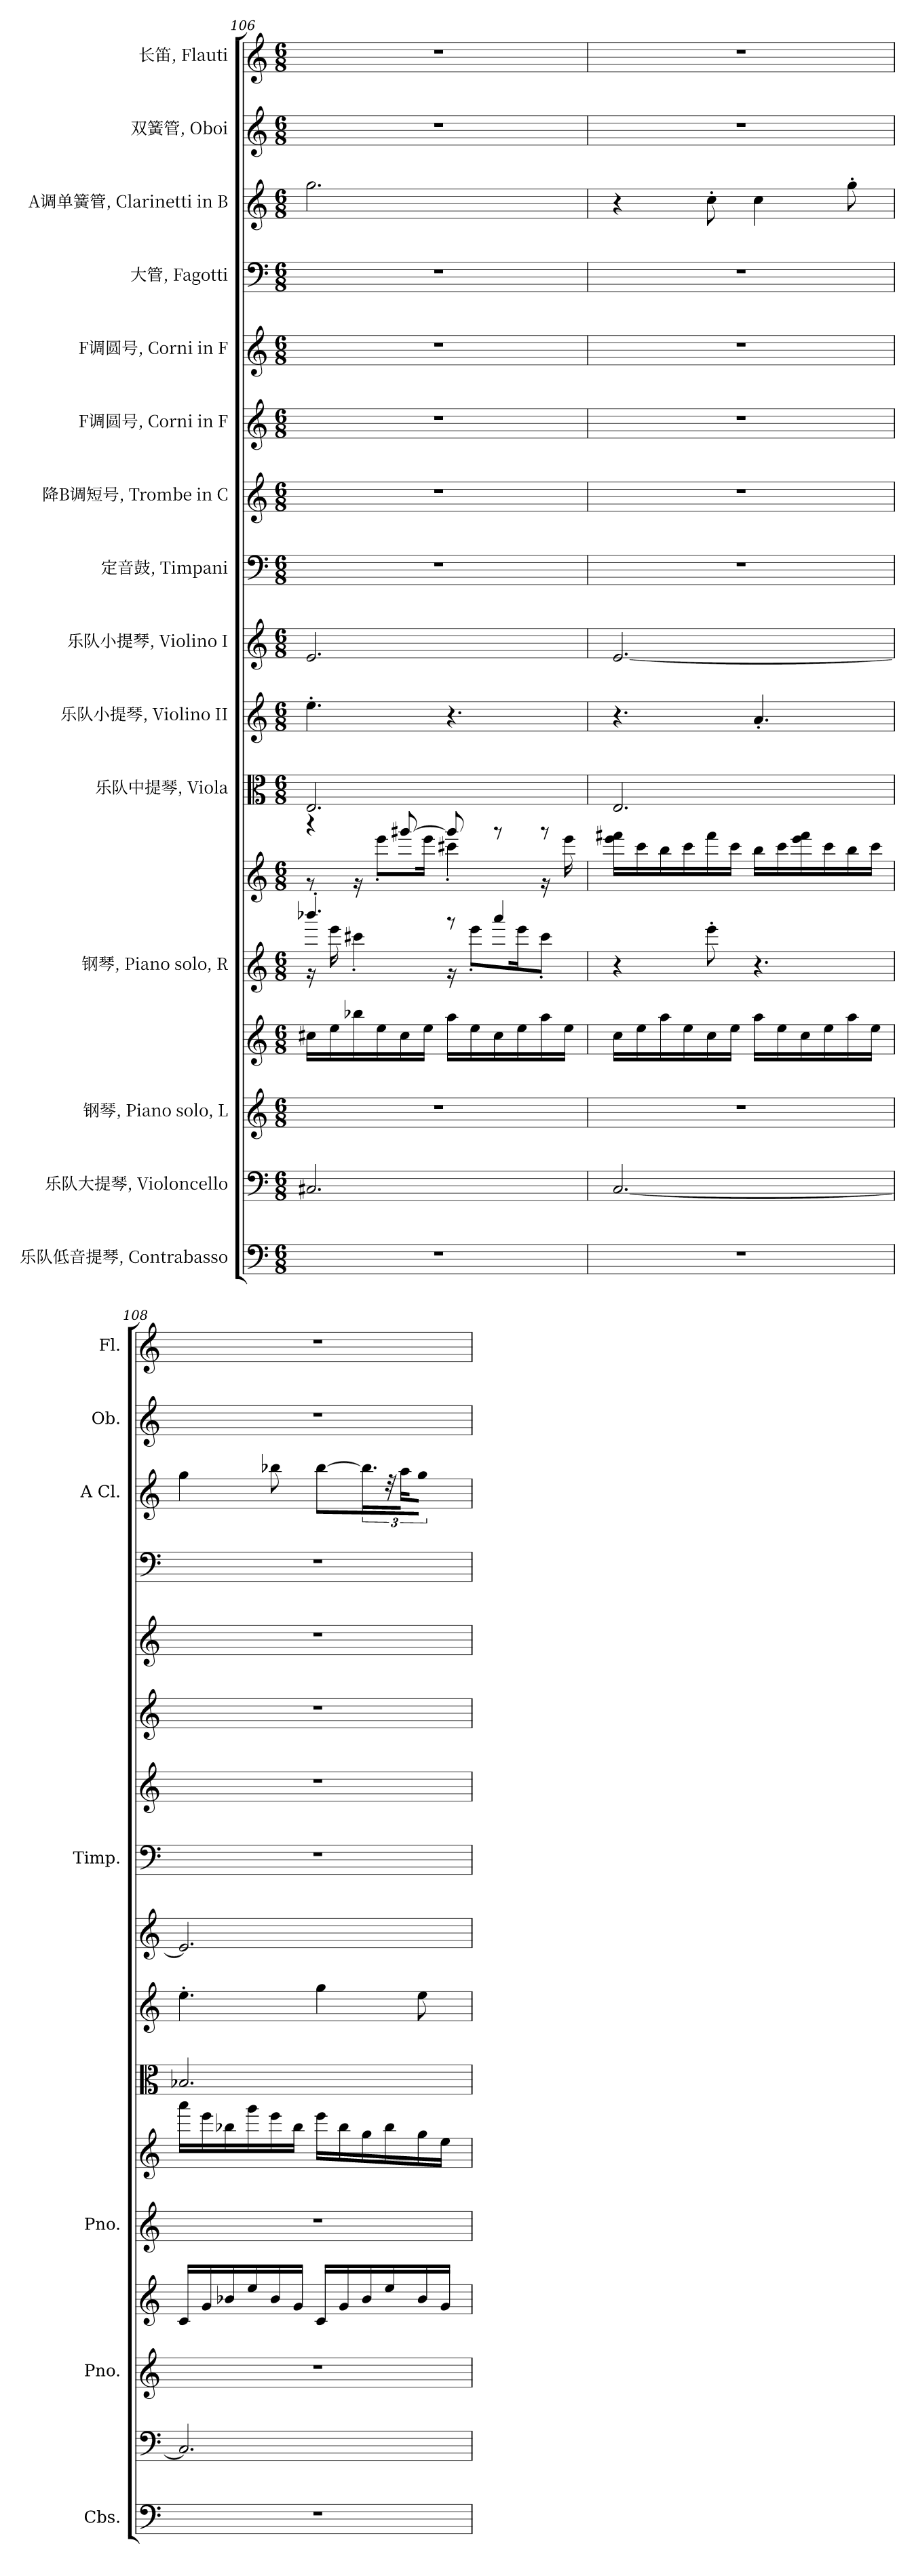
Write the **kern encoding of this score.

**kern	**kern	**kern	**kern	**kern	**kern	**kern	**kern	**kern	**kern	**kern	**kern	**kern	**kern	**kern	**kern	**kern
*part15	*part14	*part13	*part13	*part12	*part12	*part11	*part10	*part9	*part8	*part7	*part6	*part5	*part4	*part3	*part2	*part1
*staff17	*staff16	*staff15	*staff14	*staff13	*staff12	*staff11	*staff10	*staff9	*staff8	*staff7	*staff6	*staff5	*staff4	*staff3	*staff2	*staff1
*I"乐队低音提琴, Contrabasso	*I"乐队大提琴, Violoncello	*I"钢琴, Piano solo, L	*	*I"钢琴, Piano solo, R	*	*I"乐队中提琴, Viola	*I"乐队小提琴, Violino II	*I"乐队小提琴, Violino I	*I"定音鼓, Timpani	*I"降B调短号, Trombe in C	*I"F调圆号, Corni in F	*I"F调圆号, Corni in F	*I"大管, Fagotti	*I"A调单簧管, Clarinetti in B	*I"双簧管, Oboi	*I"长笛, Flauti
*I'Cbs.	*	*I'Pno.	*	*I'Pno.	*	*	*	*	*I'Timp.	*	*	*	*	*I'A Cl.	*I'Ob.	*I'Fl.
*clefF4	*clefF4	*clefG2	*clefG2	*clefG2	*clefG2	*clefC3	*clefG2	*clefG2	*clefF4	*clefG2	*clefG2	*clefG2	*clefF4	*clefG2	*clefG2	*clefG2
*ITrd7c12	*	*	*	*	*	*	*	*	*	*ITrd1c2	*ITrd4c7	*ITrd4c7	*	*ITrd2c3	*	*
*k[]	*k[]	*k[]	*k[]	*k[]	*k[]	*k[]	*k[]	*k[]	*k[]	*k[b-e-]	*k[b-]	*k[b-]	*k[]	*k[f#c#g#]	*k[]	*k[]
*M6/8	*M6/8	*M6/8	*M6/8	*M6/8	*M6/8	*M6/8	*M6/8	*M6/8	*M6/8	*M6/8	*M6/8	*M6/8	*M6/8	*M6/8	*M6/8	*M6/8
*MM140	*MM140	*MM140	*MM140	*MM140	*MM140	*MM140	*MM140	*MM140	*MM140	*MM140	*MM140	*MM140	*MM140	*MM140	*MM140	*MM140
=106	=106	=106	=106	=106	=106	=106	=106	=106	=106	=106	=106	=106	=106	=106	=106	=106
*	*	*	*	*^	*^	*	*	*	*	*	*	*	*	*	*	*
2.r	2.C#X/	2.r	16cc#X\LL	4.bbb-X'/	16r	4r	8r	2.E/	4.ee'\	2.e/	2.r	2.r	2.r	2.r	2.r	2.ee\	2.r	2.r
.	.	.	16ee\	.	16eee\	.	.	.	.	.	.	.	.	.	.	.	.	.
.	.	.	16bb-X\	.	4ccc#X'\	.	16r	.	.	.	.	.	.	.	.	.	.	.
.	.	.	16ee\	.	.	.	8eee'\L	.	.	.	.	.	.	.	.	.	.	.
.	.	.	16cc#\	.	.	[8ggg#X/	.	.	.	.	.	.	.	.	.	.	.	.
.	.	.	16ee\JJ	.	.	.	16eee\Jk	.	.	.	.	.	.	.	.	.	.	.
.	.	.	16aa\LL	8r	16r	8ggg#/]	4ccc#X'\	.	4.r	.	.	.	.	.	.	.	.	.
.	.	.	16ee\	.	8eee'\L	.	.	.	.	.	.	.	.	.	.	.	.	.
.	.	.	16cc#\	4aaa/	.	8r	.	.	.	.	.	.	.	.	.	.	.	.
.	.	.	16ee\	.	16eee\K	.	.	.	.	.	.	.	.	.	.	.	.	.
.	.	.	16aa\	.	8ccc#'\J	8r	16r	.	.	.	.	.	.	.	.	.	.	.
.	.	.	16ee\JJ	.	.	.	16eee\	.	.	.	.	.	.	.	.	.	.	.
*	*	*	*	*v	*v	*	*	*	*	*	*	*	*	*	*	*	*	*
*	*	*	*	*	*v	*v	*	*	*	*	*	*	*	*	*	*	*
!!LO:PB:g=z
=107	=107	=107	=107	=107	=107	=107	=107	=107	=107	=107	=107	=107	=107	=107	=107	=107
*	*	*	*	*	*	*	*	*	*	*	*	*	*	*	*	*MM127
2.r	[2.C/	2.r	16cc\LL	4r	16eee\ 16fff#X\LL	2.E/	4.r	[2.e/	2.r	2.r	2.r	2.r	2.r	4r	2.r	2.r
.	.	.	16ee\	.	16ccc\	.	.	.	.	.	.	.	.	.	.	.
.	.	.	16aa\	.	16bb\	.	.	.	.	.	.	.	.	.	.	.
.	.	.	16ee\	.	16ccc\	.	.	.	.	.	.	.	.	.	.	.
.	.	.	16cc\	8eee'\	16fff#\	.	.	.	.	.	.	.	.	8a'\	.	.
.	.	.	16ee\JJ	.	16ccc\JJ	.	.	.	.	.	.	.	.	.	.	.
.	.	.	16aa\LL	4.r	16bb\LL	.	4.a'/	.	.	.	.	.	.	4a\	.	.
.	.	.	16ee\	.	16ccc\	.	.	.	.	.	.	.	.	.	.	.
.	.	.	16cc\	.	16eee\ 16fff#\	.	.	.	.	.	.	.	.	.	.	.
.	.	.	16ee\	.	16ccc\	.	.	.	.	.	.	.	.	.	.	.
.	.	.	16aa\	.	16bb\	.	.	.	.	.	.	.	.	8ee'\	.	.
.	.	.	16ee\JJ	.	16ccc\JJ	.	.	.	.	.	.	.	.	.	.	.
=108	=108	=108	=108	=108	=108	=108	=108	=108	=108	=108	=108	=108	=108	=108	=108	=108
*	*	*	*	*	*	*	*	*	*	*	*	*	*	*	*	*MM140
2.r	2.C/]	2.r	16c/LL	2.r	16aaa\LL	2.B-X/	4.ee'\	2.e/]	2.r	2.r	2.r	2.r	2.r	4ee\	2.r	2.r
.	.	.	16g/	.	16eee\	.	.	.	.	.	.	.	.	.	.	.
.	.	.	16b-X/	.	16bb-X\	.	.	.	.	.	.	.	.	.	.	.
.	.	.	16ee/	.	16ggg\	.	.	.	.	.	.	.	.	.	.	.
.	.	.	16b-/	.	16eee\	.	.	.	.	.	.	.	.	8ggn\	.	.
.	.	.	16g/JJ	.	16bb-\JJ	.	.	.	.	.	.	.	.	.	.	.
.	.	.	16c/LL	.	16eee\LL	.	4gg\	.	.	.	.	.	.	[8gg\L	.	.
.	.	.	16g/	.	16bb-\	.	.	.	.	.	.	.	.	.	.	.
.	.	.	16b-/	.	16gg\	.	.	.	.	.	.	.	.	24.gg\Jk]	.	.
.	.	.	16ee/	.	16bb-\	.	.	.	.	.	.	.	.	48r	.	.
.	.	.	.	.	.	.	.	.	.	.	.	.	.	24ff#\KL	.	.
.	.	.	16b-/	.	16gg\	.	8ee\	.	.	.	.	.	.	8ee\J	.	.
.	.	.	16g/JJ	.	16ee\JJ	.	.	.	.	.	.	.	.	.	.	.
=	=	=	=	=	=	=	=	=	=	=	=	=	=	=	=	=
*-	*-	*-	*-	*-	*-	*-	*-	*-	*-	*-	*-	*-	*-	*-	*-	*-
